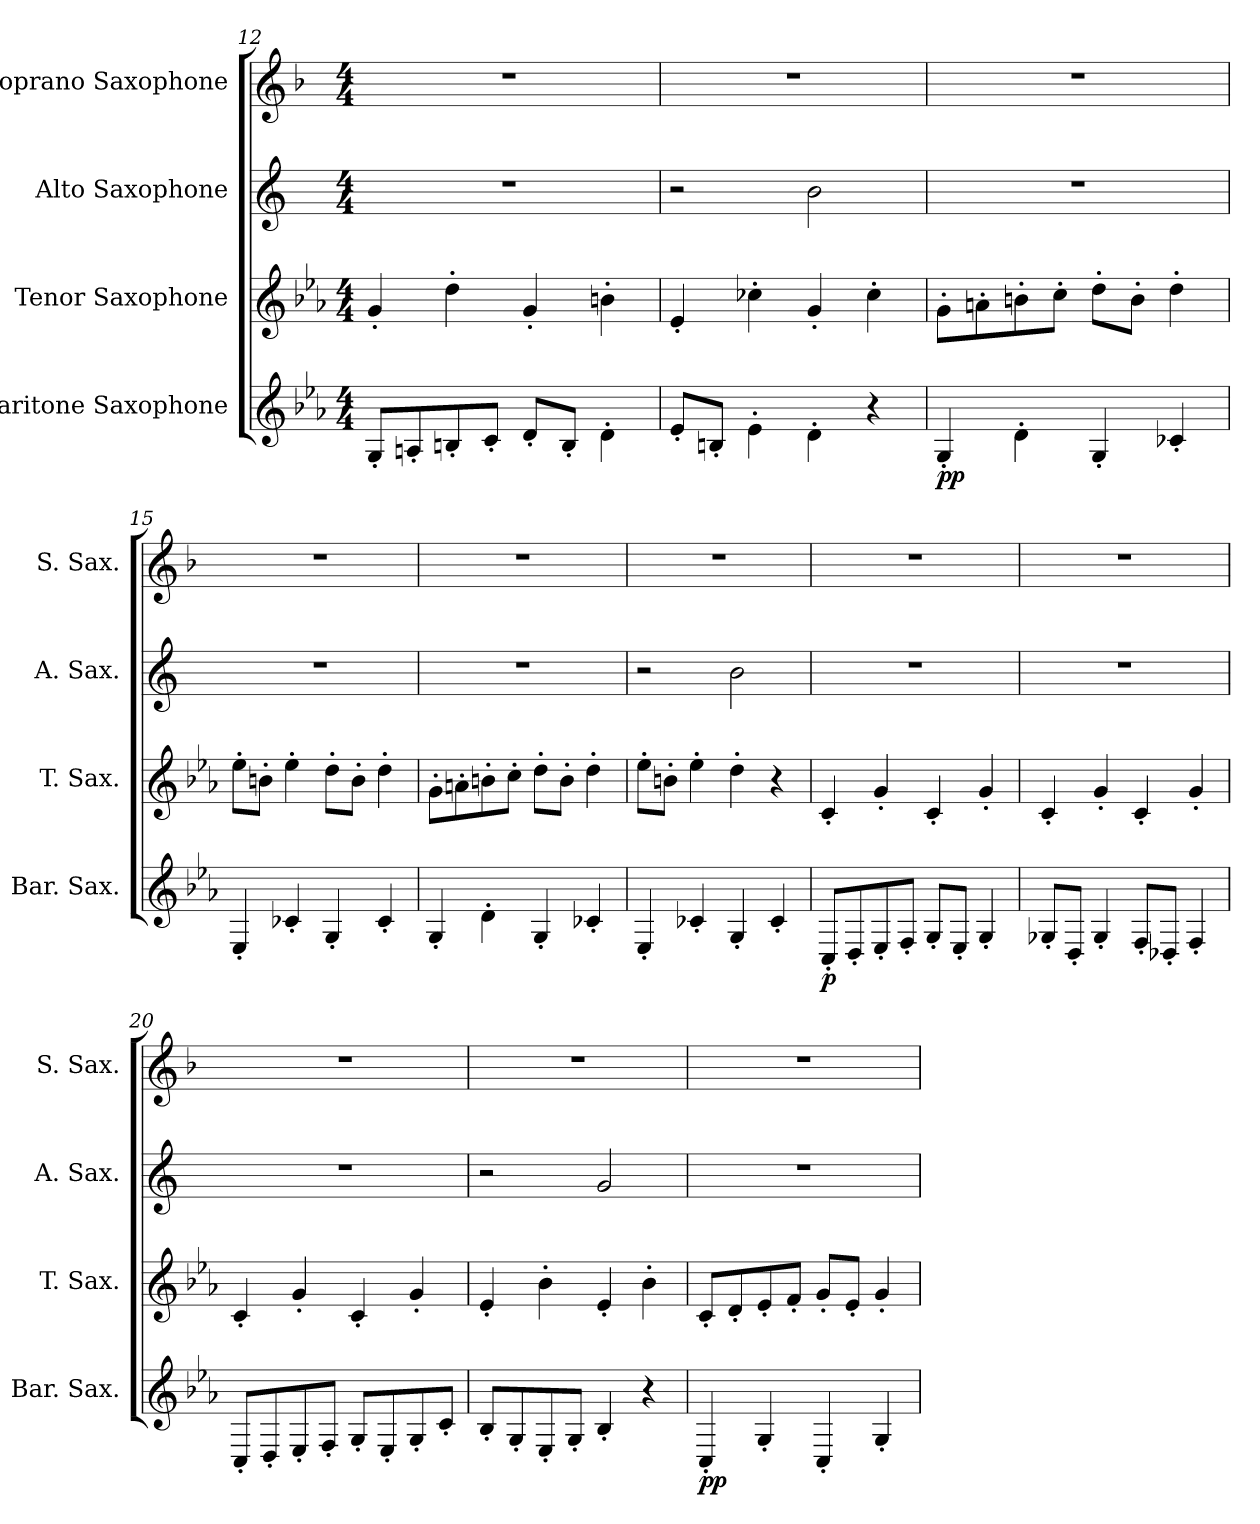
**kern	**dynam	**kern	**kern	**kern
*part4	*part4	*part3	*part2	*part1
*staff4	*staff4	*staff3	*staff2	*staff1
*I"Baritone Saxophone	*	*I"Tenor Saxophone	*I"Alto Saxophone	*I"Soprano Saxophone
*I'Bar. Sax.	*	*I'T. Sax.	*I'A. Sax.	*I'S. Sax.
*clefG2	*	*clefG2	*clefG2	*clefG2
*ITrd12c21	*	*ITrd8c14	*ITrd5c9	*ITrd1c2
*k[b-e-a-]	*	*k[b-e-a-]	*k[b-e-a-]	*k[b-e-a-]
*M4/4	*	*M4/4	*M4/4	*M4/4
=12	=12	=12	=12	=12
8GG'/L	.	4G'/	1r	1r
8AAn'/	.	.	.	.
8BBn'/	.	4d'\	.	.
8C'/J	.	.	.	.
8D'/L	.	4G'/	.	.
8BB'/J	.	.	.	.
4D'\	.	4Bn'\	.	.
=13	=13	=13	=13	=13
8E-'/L	.	4E-'/	2r	1r
8BBn'/J	.	.	.	.
4E-'\	.	4c-X'\	.	.
4D'\	.	4G'/	2d\	.
4r	.	4c-'\	.	.
=14	=14	=14	=14	=14
!	!LO:DY:b	!	!	!
4GG'/	pp	8G'\L	1r	1r
.	.	8An'\	.	.
4D'\	.	8Bn'\	.	.
.	.	8c'\J	.	.
4GG'/	.	8d'\L	.	.
.	.	8B'\J	.	.
4C-X'/	.	4d'\	.	.
=15	=15	=15	=15	=15
4EE-'/	.	8e-'\L	1r	1r
.	.	8Bn'\J	.	.
4C-X'/	.	4e-'\	.	.
4GG'/	.	8d'\L	.	.
.	.	8B'\J	.	.
4C-'/	.	4d'\	.	.
!!LO:LB:g=z
=16	=16	=16	=16	=16
4GG'/	.	8G'\L	1r	1r
.	.	8An'\	.	.
4D'\	.	8Bn'\	.	.
.	.	8c'\J	.	.
4GG'/	.	8d'\L	.	.
.	.	8B'\J	.	.
4C-X'/	.	4d'\	.	.
=17	=17	=17	=17	=17
4EE-'/	.	8e-'\L	2r	1r
.	.	8Bn'\J	.	.
4C-X'/	.	4e-'\	.	.
4GG'/	.	4d'\	2d\	.
4C-'/	.	4r	.	.
=18	=18	=18	=18	=18
!	!LO:DY:b	!	!	!
8CC'/L	p	4C'/	1r	1r
8DD'/	.	.	.	.
8EE-'/	.	4G'/	.	.
8FF'/J	.	.	.	.
8GG'/L	.	4C'/	.	.
8EE-'/J	.	.	.	.
4GG'/	.	4G'/	.	.
=19	=19	=19	=19	=19
8GG-X'/L	.	4C'/	1r	1r
8DD'/J	.	.	.	.
4GG-'/	.	4G'/	.	.
8FF'/L	.	4C'/	.	.
8DD-X'/J	.	.	.	.
4FF'/	.	4G'/	.	.
=20	=20	=20	=20	=20
8CC'/L	.	4C'/	1r	1r
8DD'/	.	.	.	.
8EE-'/	.	4G'/	.	.
8FF'/J	.	.	.	.
8GG'/L	.	4C'/	.	.
8EE-'/	.	.	.	.
8GG'/	.	4G'/	.	.
8C'/J	.	.	.	.
!!LO:LB:g=z
=21	=21	=21	=21	=21
8BB-'/L	.	4E-'/	2r	1r
8GG'/	.	.	.	.
8EE-'/	.	4B-'\	.	.
8GG'/J	.	.	.	.
4BB-'/	.	4E-'/	2B-/	.
4r	.	4B-'\	.	.
=22	=22	=22	=22	=22
!	!LO:DY:b	!	!	!
4CC'/	pp	8C'/L	1r	1r
.	.	8D'/	.	.
4GG'/	.	8E-'/	.	.
.	.	8F'/J	.	.
4CC'/	.	8G'/L	.	.
.	.	8E-'/J	.	.
4GG'/	.	4G'/	.	.
=	=	=	=	=
*-	*-	*-	*-	*-
